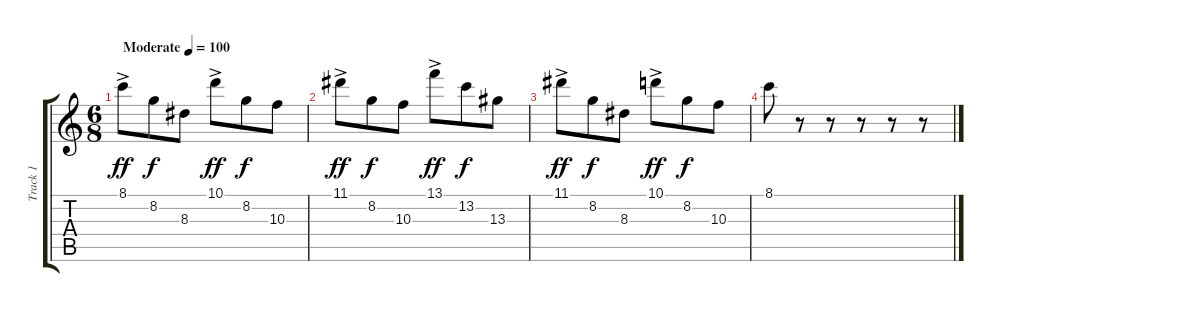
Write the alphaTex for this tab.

\track ("Track 1" "Track 1") {instrument acousticguitarsteel}
\staff {score tabs}
\tuning (E4 B3 G3 D3 A2 E2) {hide}
\ts (6 8)
\tempo (100 "Moderate")
\clef g2
\ks c
8.1{ac}.8{dy ff instrument acousticguitarsteel} 8.2.8{dy f} 8.3.8 10.1{ac}.8{dy ff} 8.2.8{dy f} 10.3.8 |
11.1{ac}.8{dy ff} 8.2.8{dy f} 10.3.8 13.1{ac}.8{dy ff} 13.2.8{dy f} 13.3.8 |
11.1{ac}.8{dy ff} 8.2.8{dy f} 8.3.8 10.1{ac}.8{dy ff} 8.2.8{dy f} 10.3.8 |
8.1.8 r.8 r.8 r.8 r.8 r.8
